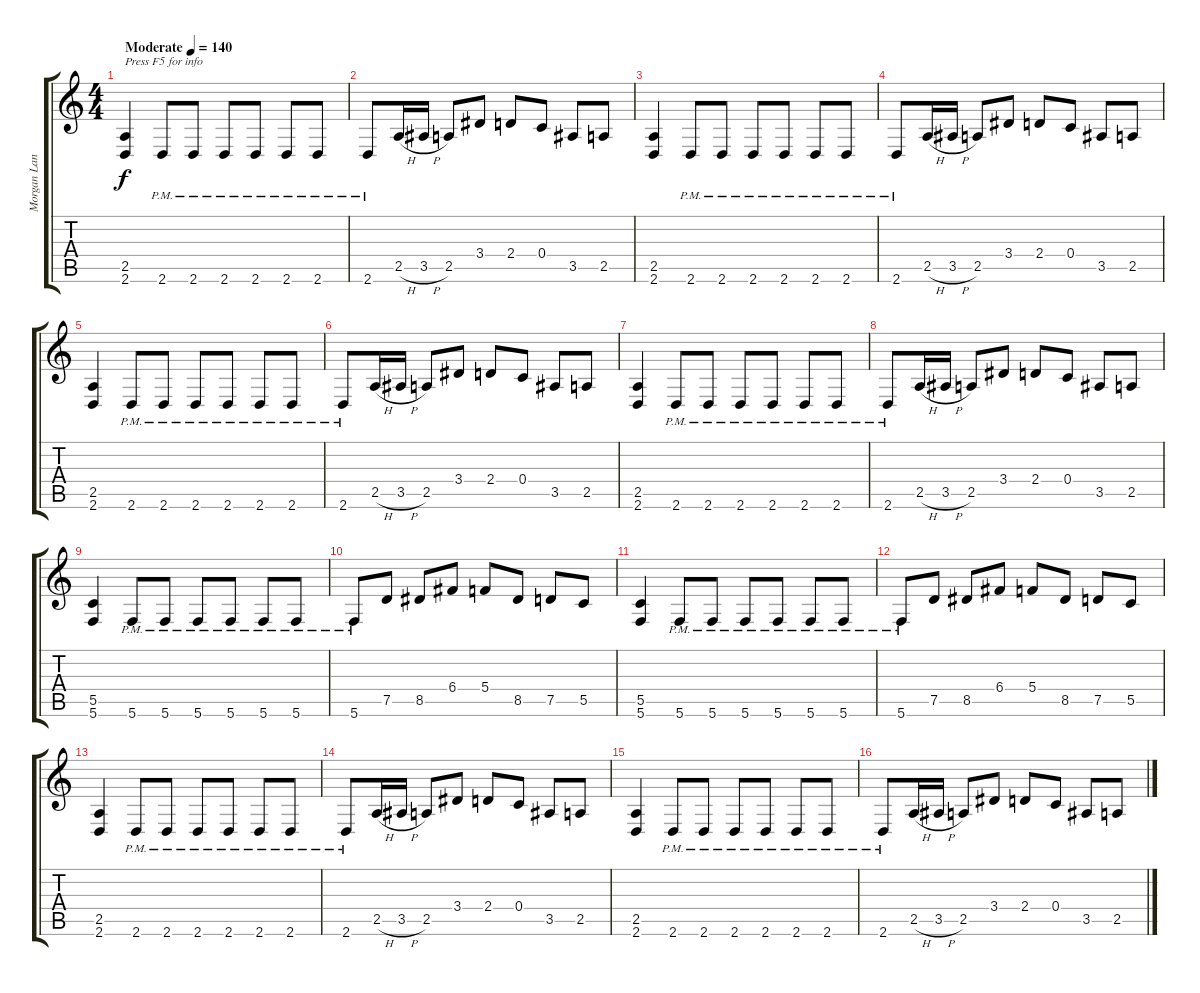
\track ("Morgan Lander" "Morgan Lan") {instrument distortionguitar}
\staff {score tabs}
\tuning (D4 A3 F3 C3 G2 C2) {hide}
\ts (4 4)
\tempo (140 "Moderate")
\clef g2
\ks c
(2.5 2.6).4{txt "Press F5 for info" dy f instrument distortionguitar} 2.6{pm}.8 2.6{pm}.8 2.6{pm}.8 2.6{pm}.8 2.6{pm}.8 2.6{pm}.8 |
2.6{pm}.8 2.5{h}.16 3.5{h}.16 2.5.8 3.4.8 2.4.8 0.4.8 3.5.8 2.5.8 |
(2.5 2.6).4 2.6{pm}.8 2.6{pm}.8 2.6{pm}.8 2.6{pm}.8 2.6{pm}.8 2.6{pm}.8 |
2.6{pm}.8 2.5{h}.16 3.5{h}.16 2.5.8 3.4.8 2.4.8 0.4.8 3.5.8 2.5.8 |
(2.5 2.6).4 2.6{pm}.8 2.6{pm}.8 2.6{pm}.8 2.6{pm}.8 2.6{pm}.8 2.6{pm}.8 |
2.6{pm}.8 2.5{h}.16 3.5{h}.16 2.5.8 3.4.8 2.4.8 0.4.8 3.5.8 2.5.8 |
(2.5 2.6).4 2.6{pm}.8 2.6{pm}.8 2.6{pm}.8 2.6{pm}.8 2.6{pm}.8 2.6{pm}.8 |
2.6{pm}.8 2.5{h}.16 3.5{h}.16 2.5.8 3.4.8 2.4.8 0.4.8 3.5.8 2.5.8 |
(5.5 5.6).4 5.6{pm}.8 5.6{pm}.8 5.6{pm}.8 5.6{pm}.8 5.6{pm}.8 5.6{pm}.8 |
5.6{pm}.8 7.5.8 8.5.8 6.4.8 5.4.8 8.5.8 7.5.8 5.5.8 |
(5.5 5.6).4 5.6{pm}.8 5.6{pm}.8 5.6{pm}.8 5.6{pm}.8 5.6{pm}.8 5.6{pm}.8 |
5.6{pm}.8 7.5.8 8.5.8 6.4.8 5.4.8 8.5.8 7.5.8 5.5.8 |
(2.5 2.6).4 2.6{pm}.8 2.6{pm}.8 2.6{pm}.8 2.6{pm}.8 2.6{pm}.8 2.6{pm}.8 |
2.6{pm}.8 2.5{h}.16 3.5{h}.16 2.5.8 3.4.8 2.4.8 0.4.8 3.5.8 2.5.8 |
(2.5 2.6).4 2.6{pm}.8 2.6{pm}.8 2.6{pm}.8 2.6{pm}.8 2.6{pm}.8 2.6{pm}.8 |
2.6{pm}.8 2.5{h}.16 3.5{h}.16 2.5.8 3.4.8 2.4.8 0.4.8 3.5.8 2.5.8
